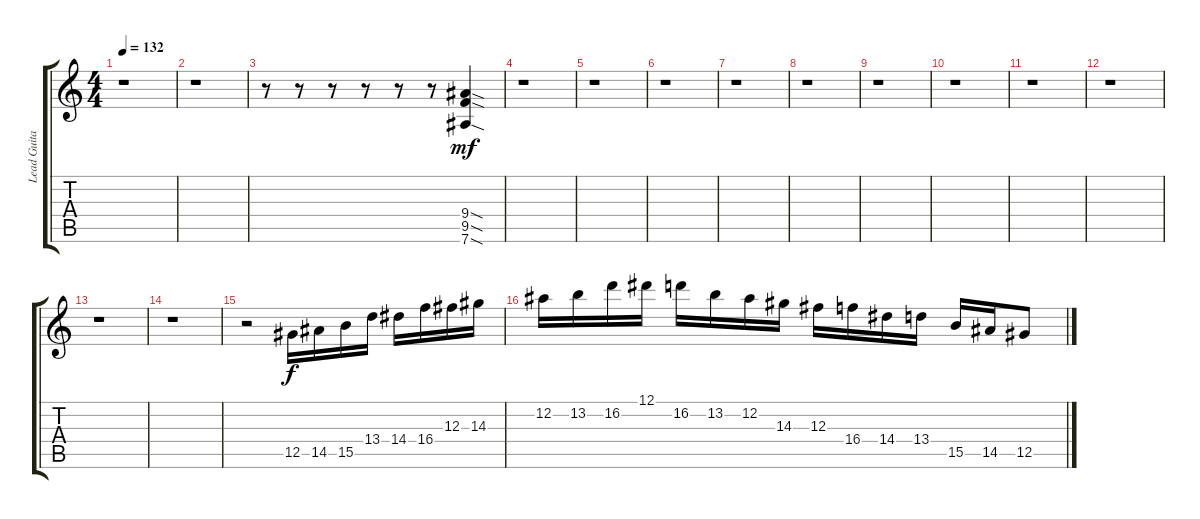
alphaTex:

\track ("Lead Guitar" "Lead Guita") {instrument distortionguitar}
\staff {score tabs}
\tuning (Eb4 Bb3 Gb3 Db3 Ab2 Eb2) {hide}
\ts (4 4)
\tempo 132
\clef g2
\ks c
r.1{dy f} |
r.1 |
r.8 r.8 r.8 r.8 r.8 r.8 (9.4{sod} 9.5{sod} 7.6{sod}).4{dy mf} |
r.1 |
r.1 |
r.1 |
r.1 |
r.1 |
r.1 |
r.1 |
r.1 |
r.1 |
r.1 |
r.1 |
r.2 12.5.16{dy f} 14.5.16 15.5.16 13.4.16 14.4.16 16.4.16 12.3.16 14.3.16 |
12.2.16 13.2.16 16.2.16 12.1.16 16.2.16 13.2.16 12.2.16 14.3.16 12.3.16 16.4.16 14.4.16 13.4.16 15.5.16 14.5.16 12.5.8
